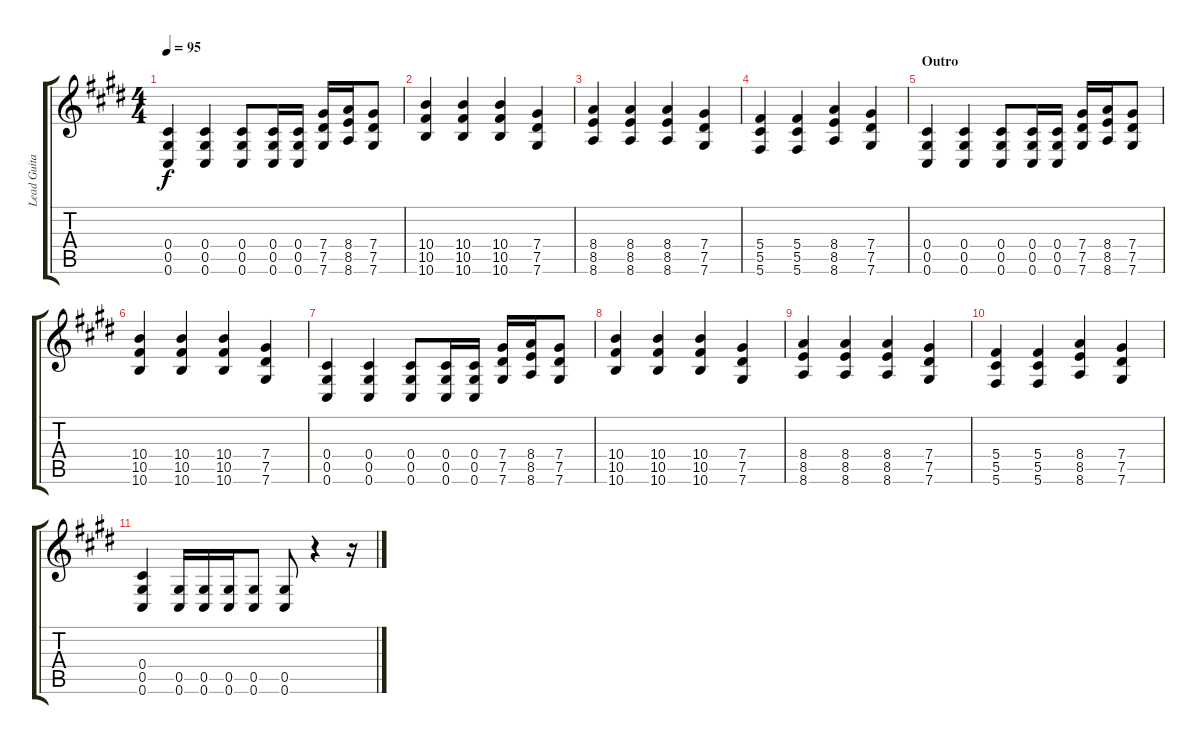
\track ("Lead Guitar" "Lead Guita") {instrument overdrivenguitar}
\staff {score tabs}
\tuning (Eb4 Bb3 Gb3 Db3 Ab2 Db2) {hide}
\ts (4 4)
\tempo 95
\clef g2
\ks c#minor
(0.4 0.5 0.6).4{dy f} (0.4 0.5 0.6).4 (0.4 0.5 0.6).8 (0.4 0.5 0.6).16 (0.4 0.5 0.6).16 (7.4 7.5 7.6).16 (8.4 8.5 8.6).16 (7.4 7.5 7.6).8 |
(10.4 10.5 10.6).4 (10.4 10.5 10.6).4 (10.4 10.5 10.6).4 (7.4 7.5 7.6).4 |
(8.4 8.5 8.6).4 (8.4 8.5 8.6).4 (8.4 8.5 8.6).4 (7.4 7.5 7.6).4 |
(5.4 5.5 5.6).4 (5.4 5.5 5.6).4 (8.4 8.5 8.6).4 (7.4 7.5 7.6).4 |
\section ("" "Outro")
(0.4 0.5 0.6).4 (0.4 0.5 0.6).4 (0.4 0.5 0.6).8 (0.4 0.5 0.6).16 (0.4 0.5 0.6).16 (7.4 7.5 7.6).16 (8.4 8.5 8.6).16 (7.4 7.5 7.6).8 |
(10.4 10.5 10.6).4 (10.4 10.5 10.6).4 (10.4 10.5 10.6).4 (7.4 7.5 7.6).4 |
(0.4 0.5 0.6).4 (0.4 0.5 0.6).4 (0.4 0.5 0.6).8 (0.4 0.5 0.6).16 (0.4 0.5 0.6).16 (7.4 7.5 7.6).16 (8.4 8.5 8.6).16 (7.4 7.5 7.6).8 |
(10.4 10.5 10.6).4 (10.4 10.5 10.6).4 (10.4 10.5 10.6).4 (7.4 7.5 7.6).4 |
(8.4 8.5 8.6).4 (8.4 8.5 8.6).4 (8.4 8.5 8.6).4 (7.4 7.5 7.6).4 |
(5.4 5.5 5.6).4 (5.4 5.5 5.6).4 (8.4 8.5 8.6).4 (7.4 7.5 7.6).4 |
(0.4 0.5 0.6).4 (0.5 0.6).16 (0.5 0.6).16 (0.5 0.6).16 (0.5 0.6).8 (0.5 0.6).8 r.4 r.16
